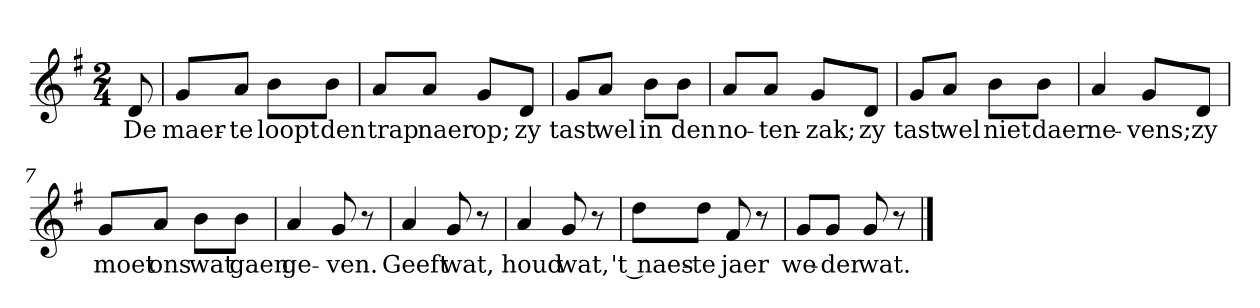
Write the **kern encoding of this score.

**kern	**text
*part1	*part1
*staff1	*staff1
*clefG2	*
*k[f#]	*
*G:	*
*M2/4	*
*MM120	*
=	=
8d	De
=1	=1
8g/L	maer-
8a/J	-te
8b\L	loopt
8b\J	den
=2	=2
8a/L	trap
8a/J	naer
8g/L	op;
8d/J	zy
=3	=3
8g/L	tast
8a/J	wel
8b\L	in
8b\J	den
=4	=4
8a/L	no-
8a/J	-ten-
8g/L	-zak;
8d/J	zy
=5	=5
8g/L	tast
8a/J	wel
8b\L	niet
8b\J	daer
=6	=6
4a	ne-
8g/L	-vens;
8d/J	zy
=7	=7
8g/L	moet
8a/J	ons
8b\L	wat
8b\J	gaen
=8	=8
4a	ge-
8g	-ven.
8r	.
=9	=9
4a	Geeft
8g	wat,
8r	.
=10	=10
4a	houd
8g	wat,
8r	.
=11	=11
8dd\L	't naes-
8dd\J	-te
8f#	jaer
8r	.
=12	=12
8g/L	we-
8g/J	-der
8g	wat.
8r	.
==	==
*-	*-
